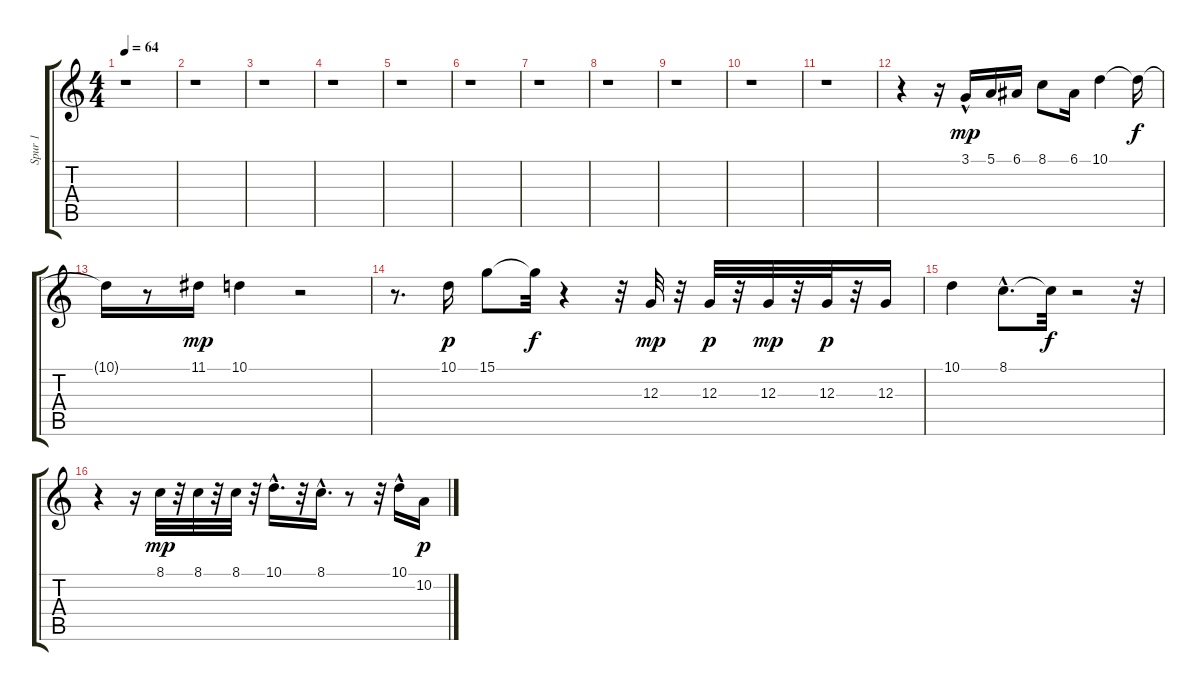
\track ("Spur 1" "Spur 1") {instrument flute}
\staff {score tabs}
\tuning (E4 B3 G3 D3 A2 E2) {hide}
\ts (4 4)
\tempo 64
\clef g2
\ks c
r.1{dy mp instrument flute} |
r.1 |
r.1 |
r.1 |
r.1 |
r.1 |
r.1 |
r.1 |
r.1 |
r.1 |
r.1 |
r.4 r.16 3.1{hac}.16 5.1.16 6.1.16 8.1.8 6.1.16 10.1.4 10.1{t}.16{dy f} |
10.1{t}.16 r.8 11.1.16{dy mp} 10.1.4 r.2 |
r.8{d} 10.1.16{dy p} 15.1.8 15.1{t}.32{dy f} r.4 r.32 12.3.32{dy mp} r.32 12.3.32{dy p} r.32 12.3.32{dy mp} r.32 12.3.32{dy p} r.32 12.3.16 |
10.1.4 8.1{hac}.8{d} 8.1{t}.32{dy f} r.2 r.32 |
r.4 r.16 8.1.32{dy mp} r.32 8.1.32 r.32 8.1.32 r.32 10.1{hac}.16{d} r.32 8.1{hac}.16{d} r.8 r.32 10.1{hac}.16 10.2.16{dy p}
